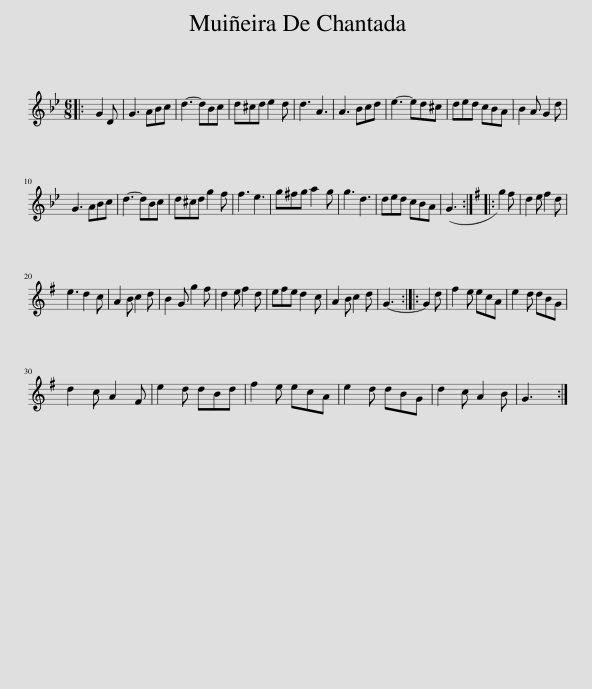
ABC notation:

X:1
L:1/8
M:6/8
I:linebreak $
K:Gmin
V:1 treble
V:1
|: G2 D | G3 ABc | d3- dBc | d^cd e2 d | d3 A3 | %5
 A3 Bcd | e3- ed^c | ded cBA | B2 A G2 d |$ G3 ABc | %10
 d3- dBc | d^cd g2 f | f3 e3 | g^fg a2 g | g3 d3 | %15
 ded cBA | (G3 ::[K:G] g2) f | d2 e f2 d |$ e3 d2 c | %20
 A2 B c2 d | B2 G g2 f | d2 e f2 d | efe d2 c | A2 B c2 d | %25
 G3- :: G2 d | f2 e ecA | e2 d dBG |$ d2 c A2 F | %30
 e2 d dBd | f2 e ecA | e2 d dBG | d2 c A2 B | G3 :| %35
